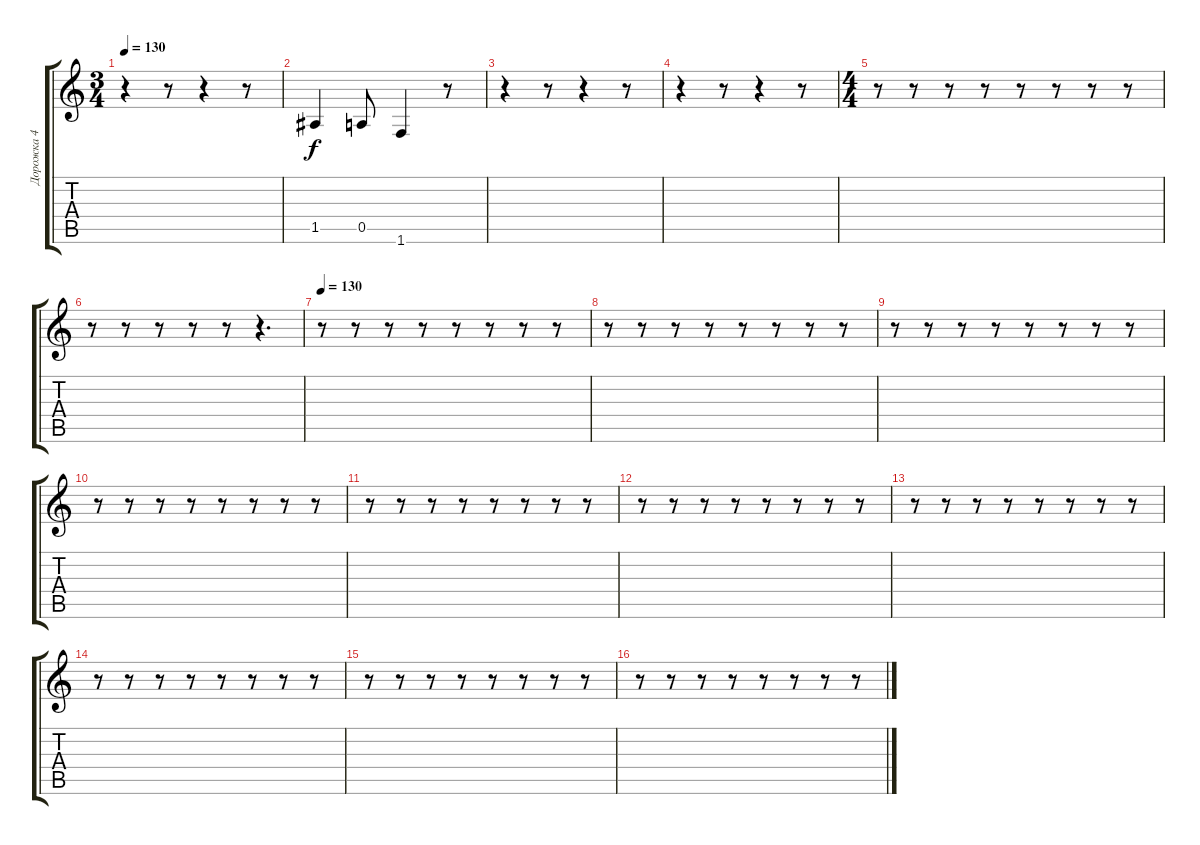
\track ("Дорожка 4" "Дорожка 4") {instrument electricbasspick}
\staff {score tabs}
\tuning (E4 B3 G3 D3 A2 E2) {hide}
\ts (3 4)
\tempo 130
\clef g2
\ks c
r.4{dy f} r.8 r.4 r.8 |
1.5.4 0.5.8 1.6.4 r.8 |
r.4 r.8 r.4 r.8 |
r.4 r.8 r.4 r.8 |
\ts (4 4)
r.8 r.8 r.8 r.8 r.8 r.8 r.8 r.8 |
r.8 r.8 r.8 r.8 r.8 r.4{d} |
\tempo 130
r.8 r.8 r.8 r.8 r.8 r.8 r.8 r.8 |
r.8 r.8 r.8 r.8 r.8 r.8 r.8 r.8 |
r.8 r.8 r.8 r.8 r.8 r.8 r.8 r.8 |
r.8 r.8 r.8 r.8 r.8 r.8 r.8 r.8 |
r.8 r.8 r.8 r.8 r.8 r.8 r.8 r.8 |
r.8 r.8 r.8 r.8 r.8 r.8 r.8 r.8 |
r.8 r.8 r.8 r.8 r.8 r.8 r.8 r.8 |
r.8 r.8 r.8 r.8 r.8 r.8 r.8 r.8 |
r.8 r.8 r.8 r.8 r.8 r.8 r.8 r.8 |
r.8 r.8 r.8 r.8 r.8 r.8 r.8 r.8
